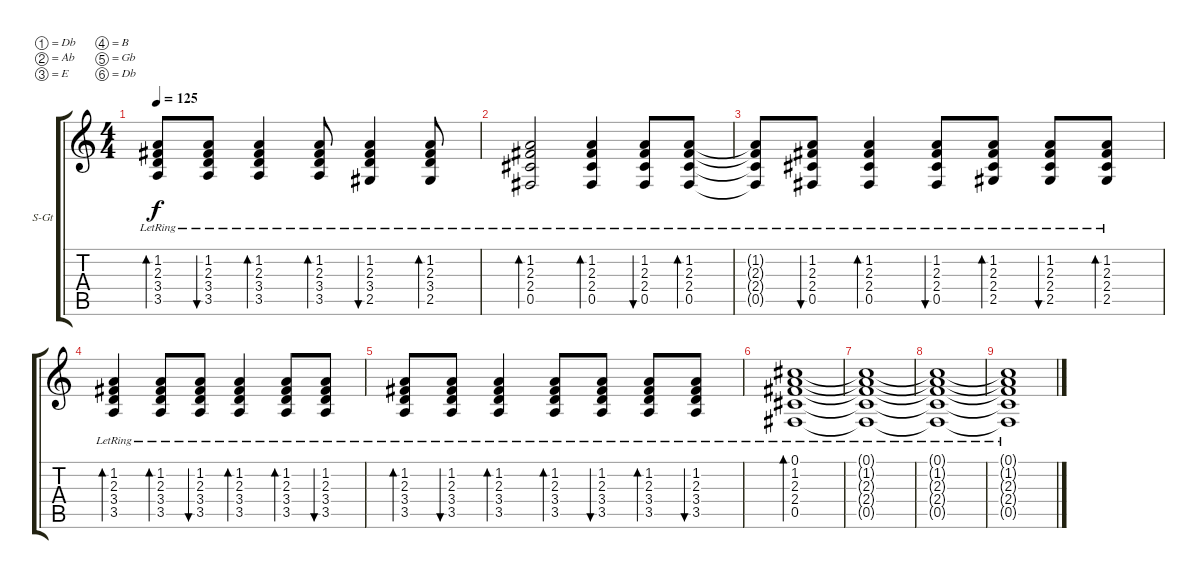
\bracketExtendMode groupsimilarinstruments
\firstSystemTrackNameOrientation horizontal
\otherSystemsTrackNameOrientation horizontal
\track ("Acoustic 02" "S-Gt") {instrument acousticguitarsteel}
\staff {score tabs}
\tuning (Db4 Ab3 E3 B2 Gb2 Db2)
\ts (4 4)
\tempo 125
\clef g2
\scale
0.333333
\ks c
(1.2{lr} 2.3{lr} 3.4{lr} 3.5{lr}).8{bd 30 dy f} (1.2{lr} 2.3{lr} 3.4{lr} 3.5{lr}).8{bu 30} (1.2{lr} 2.3{lr} 3.4{lr} 3.5{lr}).4{bd 30} (1.2{lr} 2.3{lr} 3.4{lr} 3.5{lr}).8{bd 30} (1.2{lr} 2.3{lr} 3.4{lr} 2.5{lr}).4{bu 30} (1.2{lr} 2.3{lr} 3.4{lr} 2.5{lr}).8{bd 30} |
\scale
0.333333 (1.2{lr} 2.3{lr} 2.4{lr} 0.5{lr}).2{bd 30} (1.2{lr} 2.3{lr} 2.4{lr} 0.5{lr}).4{bd 30} (1.2{lr} 2.3{lr} 2.4{lr} 0.5{lr}).8{bu 30} (1.2{lr} 2.3{lr} 2.4{lr} 0.5{lr}).8{bd 30} |
\scale
0.333333 (1.2{lr t} 2.3{lr t} 2.4{lr t} 0.5{lr t}).8 (1.2{lr} 2.3{lr} 2.4{lr} 0.5{lr}).8{bu 30} (1.2{lr} 2.3{lr} 2.4{lr} 0.5{lr}).4{bd 30} (1.2{lr} 2.3{lr} 2.4{lr} 0.5{lr}).8{bu 30} (1.2{lr} 2.3{lr} 2.4{lr} 2.5{lr}).8{bd 30} (1.2{lr} 2.3{lr} 2.4{lr} 2.5{lr}).8{bu 30} (1.2{lr} 2.3{lr} 2.4{lr} 2.5{lr}).8{bd 30} |
\scale
0.333333 (1.2{lr} 2.3{lr} 3.4{lr} 3.5{lr}).4{bd 30} (1.2{lr} 2.3{lr} 3.4{lr} 3.5{lr}).8{bd 30} (1.2{lr} 2.3{lr} 3.4{lr} 3.5{lr}).8{bu 30} (1.2{lr} 2.3{lr} 3.4{lr} 3.5{lr}).4{bd 30} (1.2{lr} 2.3{lr} 3.4{lr} 3.5{lr}).8{bd 30} (1.2{lr} 2.3{lr} 3.4{lr} 3.5{lr}).8{bu 30} |
\scale
0.333333 (1.2{lr} 2.3{lr} 3.4{lr} 3.5{lr}).8{bd 30} (1.2{lr} 2.3{lr} 3.4{lr} 3.5{lr}).8{bu 30} (1.2{lr} 2.3{lr} 3.4{lr} 3.5{lr}).4{bd 30} (1.2{lr} 2.3{lr} 3.4{lr} 3.5{lr}).8{bd 30} (1.2{lr} 2.3{lr} 3.4{lr} 3.5{lr}).8{bu 30} (1.2{lr} 2.3{lr} 3.4{lr} 3.5{lr}).8{bd 30} (1.2{lr} 2.3{lr} 3.4{lr} 3.5{lr}).8{bu 30} |
\scale
0.333333 (0.1{lr} 1.2{lr} 2.3{lr} 2.4{lr} 0.5{lr}).1{bd 60} |
\scale
0.333333 (0.1{lr t} 1.2{lr t} 2.3{lr t} 2.4{lr t} 0.5{lr t}).1 |
\scale
0.333333 (0.1{lr t} 1.2{lr t} 2.3{lr t} 2.4{lr t} 0.5{lr t}).1 |
\scale
0.333333 (0.1{lr t} 1.2{lr t} 2.3{lr t} 2.4{lr t} 0.5{lr t}).1 |
\scale
0.333333
